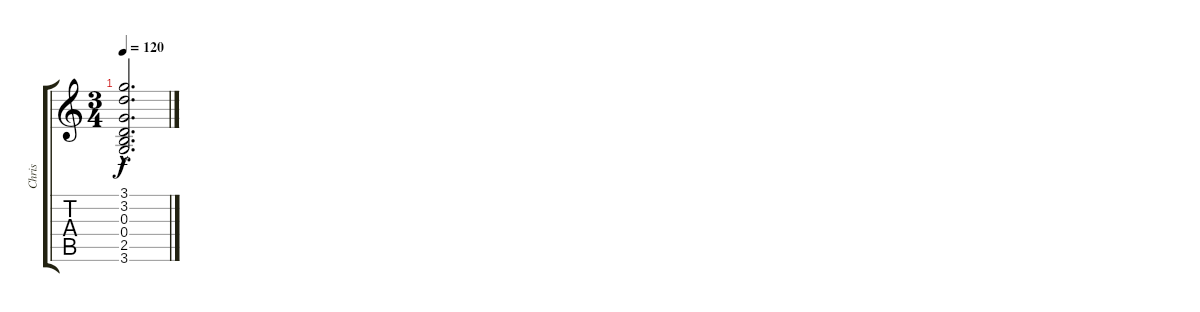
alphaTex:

\track ("Chris" "Chris") {instrument acousticguitarsteel}
\staff {score tabs}
\tuning (E4 B3 G3 D3 A2 E2) {hide}
\ts (3 4)
\tempo 120
\clef g2
\ks c
(3.1{hac} 3.2{hac} 0.3{hac} 0.4{hac} 2.5{hac} 3.6{hac}).2{d dy f}
